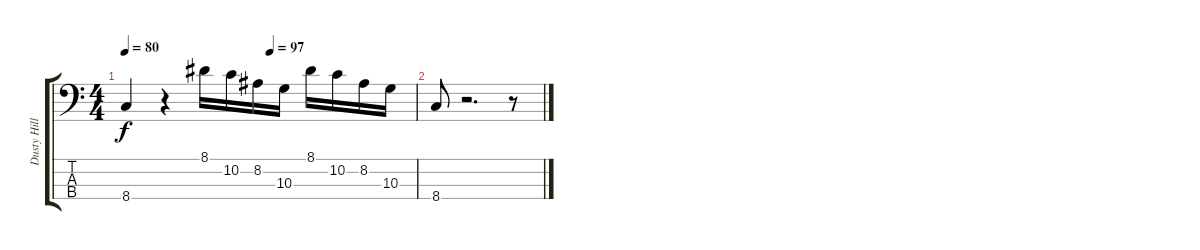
\track ("Dusty Hill Bass" "Dusty Hill") {instrument electricbassfinger}
\staff {score tabs}
\tuning (G2 D2 A1 E1) {hide}
\ts (4 4)
\tempo 80
\tempo (97 0.5)
\clef f4
\ks c
8.4{t}.4{dy f} r.4 8.1.16 10.2.16 8.2.16 10.3.16 8.1.16 10.2.16 8.2.16 10.3.16 |
8.4.8 r.2{d} r.8
